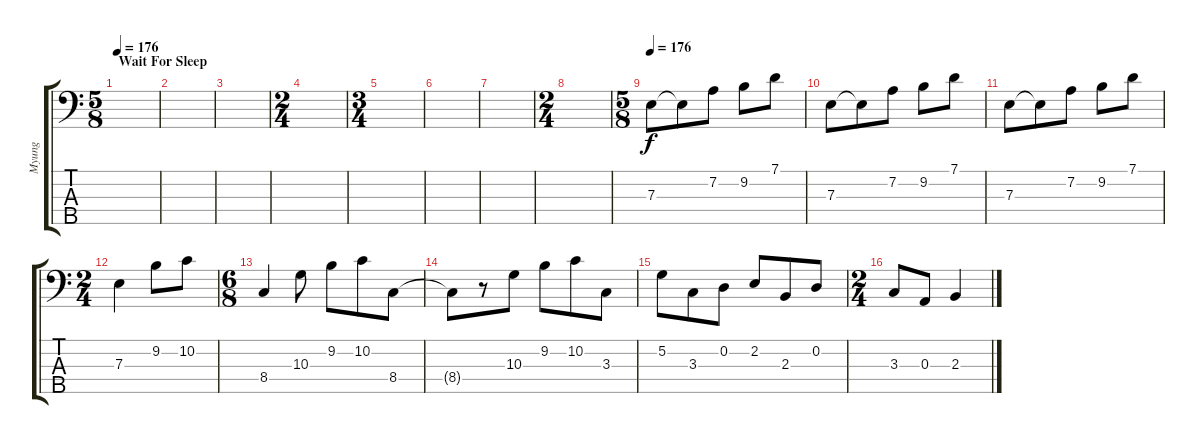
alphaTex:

\track ("Myung" "Myung") {instrument electricbassfinger}
\staff {score tabs}
\tuning (G2 D2 A1 E1 B0) {hide}
\ts (5 8)
\section ("" "Wait For Sleep")
\tempo 176
\clef f4
\ks c
|
|
|
\ts (2 4)
|
\ts (3 4)
|
|
|
\ts (2 4)
|
\ts (5 8)
\tempo 176
7.3.8 7.3{t}.8 7.2.8 9.2.8 7.1.8 |
7.3.8 7.3{t}.8 7.2.8 9.2.8 7.1.8 |
7.3.8 7.3{t}.8 7.2.8 9.2.8 7.1.8 |
\ts (2 4)
7.3.4 9.2.8 10.2.8 |
\ts (6 8)
8.4.4 10.3.8 9.2.8 10.2.8 8.4.8 |
8.4{t}.8 r.8 10.3.8 9.2.8 10.2.8 3.3.8 |
5.2.8 3.3.8 0.2.8 2.2.8 2.3.8 0.2.8 |
\ts (2 4)
3.3.8 0.3.8 2.3.4
